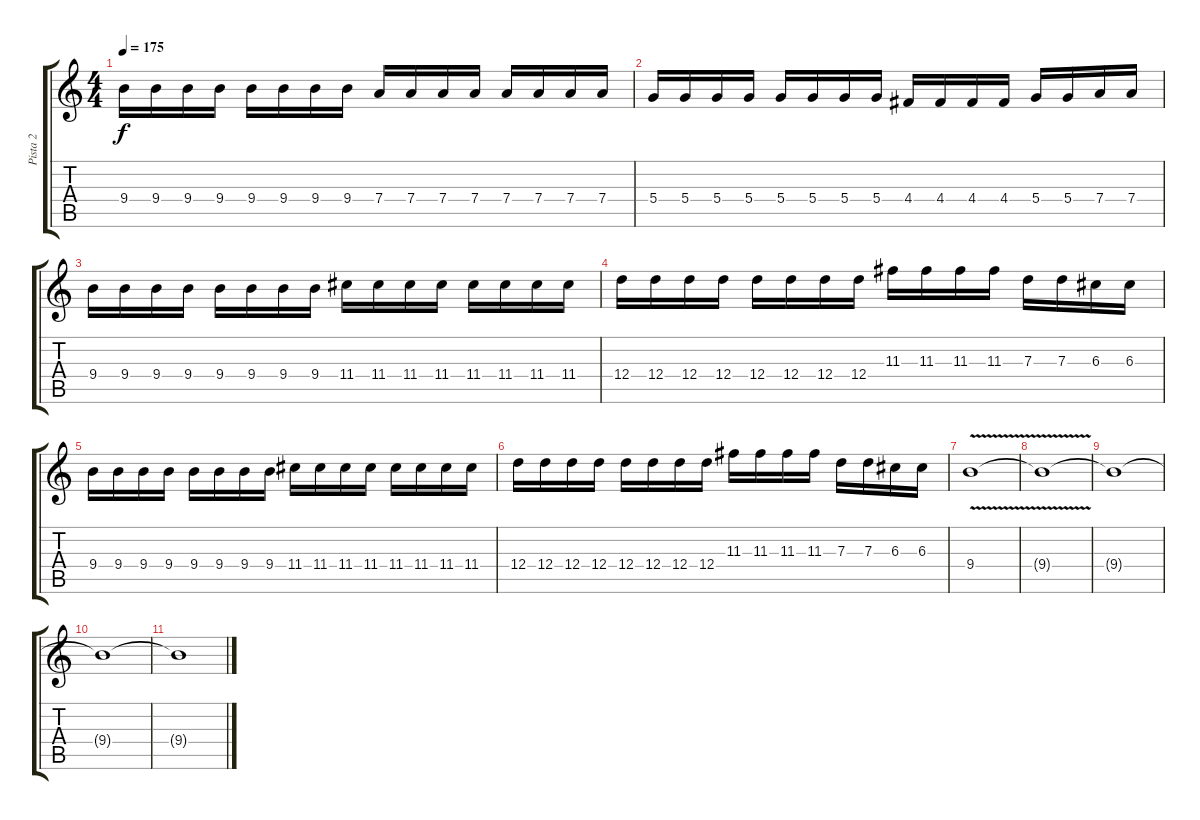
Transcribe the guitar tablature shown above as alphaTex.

\track ("Pista 2" "Pista 2") {instrument distortionguitar}
\staff {score tabs}
\tuning (E4 B3 G3 D3 A2 E2) {hide}
\ts (4 4)
\tempo 175
\clef g2
\ks c
9.4.16{dy f} 9.4.16 9.4.16 9.4.16 9.4.16 9.4.16 9.4.16 9.4.16 7.4.16 7.4.16 7.4.16 7.4.16 7.4.16 7.4.16 7.4.16 7.4.16 |
5.4.16 5.4.16 5.4.16 5.4.16 5.4.16 5.4.16 5.4.16 5.4.16 4.4.16 4.4.16 4.4.16 4.4.16 5.4.16 5.4.16 7.4.16 7.4.16 |
9.4.16 9.4.16 9.4.16 9.4.16 9.4.16 9.4.16 9.4.16 9.4.16 11.4.16 11.4.16 11.4.16 11.4.16 11.4.16 11.4.16 11.4.16 11.4.16 |
12.4.16 12.4.16 12.4.16 12.4.16 12.4.16 12.4.16 12.4.16 12.4.16 11.3.16 11.3.16 11.3.16 11.3.16 7.3.16 7.3.16 6.3.16 6.3.16 |
9.4.16 9.4.16 9.4.16 9.4.16 9.4.16 9.4.16 9.4.16 9.4.16 11.4.16 11.4.16 11.4.16 11.4.16 11.4.16 11.4.16 11.4.16 11.4.16 |
12.4.16 12.4.16 12.4.16 12.4.16 12.4.16 12.4.16 12.4.16 12.4.16 11.3.16 11.3.16 11.3.16 11.3.16 7.3.16 7.3.16 6.3.16 6.3.16 |
9.4{v}.1 |
9.4{t}.1 |
9.4{t}.1 |
9.4{t}.1 |
9.4{t}.1
